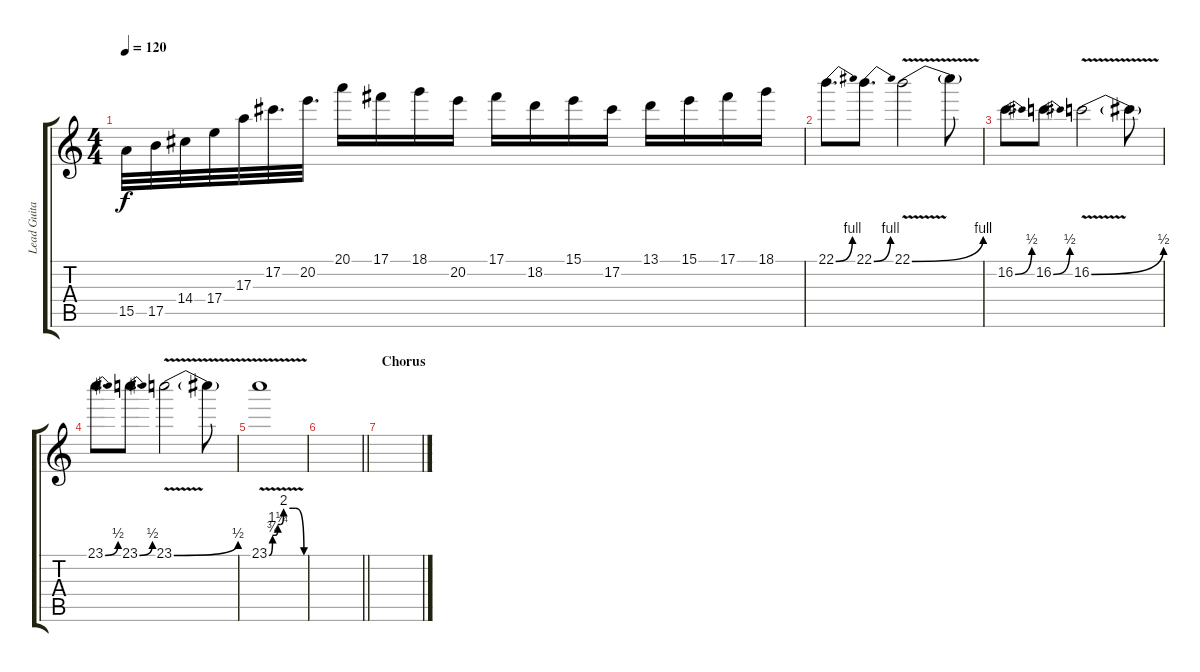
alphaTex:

\track ("Lead Guitar 2" "Lead Guita") {instrument overdrivenguitar}
\staff {score tabs}
\tuning (Db4 Ab3 E3 B2 Gb2 Db2) {hide}
\ts (4 4)
\tempo 120
\clef g2
\ks c
15.5.32{dy f} 17.5.32 14.4.32 17.4.32 17.3.32 17.2.32{d} 20.2.32{d} 20.1.16 17.1.16 18.1.16 20.2.16 17.1.16 18.2.16 15.1.16 17.2.16 13.1.16 15.1.16 17.1.16 18.1.16 |
22.1{be (bend 0 0 60 4)}.8{d volume 8 instrument overdrivenguitar} 22.1{be (bend 0 0 60 4)}.8{d} 22.1{be (bend 0 0 60 4) v}.2 22.1{t}.8 |
16.2{be (bend 0 0 60 2)}.8{d} 16.2{be (bend 0 0 60 2)}.8{d} 16.2{be (bend 0 0 60 2) v}.2 16.2{t}.8 |
23.1{be (bend 0 0 60 2)}.8{d} 23.1{be (bend 0 0 60 2)}.8{d} 23.1{be (bend 0 0 60 2) v}.2 23.1{t}.8 |
23.1{be (custom 0 0 6 3 10 3 15 5 20 5 25 8 41 8 45 8 60 0) v}.1 |
\barLineRight lightlight
|
\section ("" "Chorus")
